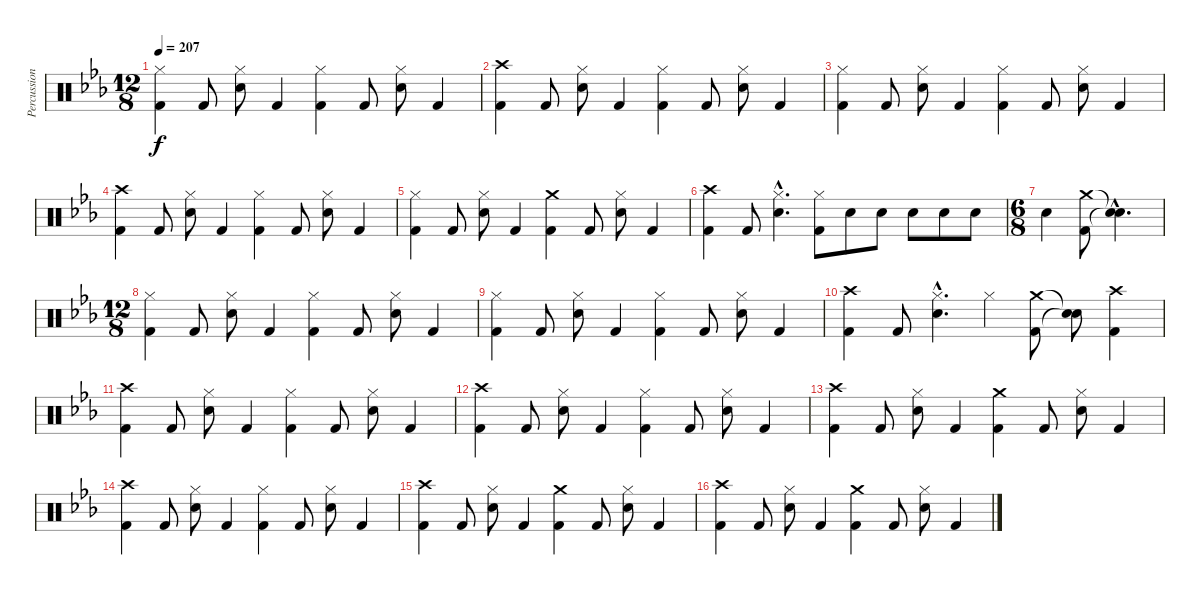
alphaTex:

\track ("Percussions" "Percussion") {instrument percussion}
\staff {score}
\articulation defaults
\ts (12 8)
\tempo 207
\clef neutral
\ks eb
("Hi-Hat (closed)" "Kick (hit) 2").4{dy f} "Kick (hit) 2".8 ("Hi-Hat (closed)" "Snare (hit) 2").8 "Kick (hit) 2".4 ("Hi-Hat (closed)" "Kick (hit) 2").4 "Kick (hit) 2".8 ("Hi-Hat (closed)" "Snare (hit) 2").8 "Kick (hit) 2".4 |
("Crash high (hit)" "Kick (hit) 2").4 "Kick (hit) 2".8 ("Hi-Hat (closed)" "Snare (hit) 2").8 "Kick (hit) 2".4 ("Hi-Hat (closed)" "Kick (hit) 2").4 "Kick (hit) 2".8 ("Hi-Hat (closed)" "Snare (hit) 2").8 "Kick (hit) 2".4 |
("Hi-Hat (closed)" "Kick (hit) 2").4 "Kick (hit) 2".8 ("Hi-Hat (closed)" "Snare (hit) 2").8 "Kick (hit) 2".4 ("Hi-Hat (closed)" "Kick (hit) 2").4 "Kick (hit) 2".8 ("Hi-Hat (closed)" "Snare (hit) 2").8 "Kick (hit) 2".4 |
("Crash high (hit)" "Kick (hit) 2").4 "Kick (hit) 2".8 ("Hi-Hat (closed)" "Snare (hit) 2").8 "Kick (hit) 2".4 ("Hi-Hat (closed)" "Kick (hit) 2").4 "Kick (hit) 2".8 ("Hi-Hat (closed)" "Snare (hit) 2").8 "Kick (hit) 2".4 |
("Hi-Hat (closed)" "Kick (hit) 2").4 "Kick (hit) 2".8 ("Hi-Hat (closed)" "Snare (hit) 2").8 "Kick (hit) 2".4 ("Crash medium (hit)" "Kick (hit) 2").4 "Kick (hit) 2".8 ("Hi-Hat (closed)" "Snare (hit) 2").8 "Kick (hit) 2".4 |
("Crash high (hit)" "Kick (hit) 2").4 "Kick (hit) 2".8 ("Hi-Hat (closed)"{hac} "Snare (hit) 2"{hac}).4{d} ("Hi-Hat (closed)" "Kick (hit) 2").8 "Snare (hit) 2".8 "Snare (hit) 2".8 "Snare (hit) 2".8 "Snare (hit) 2".8 "Snare (hit) 2".8 |
\ts (6 8)
"Snare (hit) 2".4 ("Crash medium (hit)" "Kick (hit) 2").8 ("Snare (hit)"{hac t} "Snare (hit)"{hac t}).4{d} |
\ts (12 8)
("Hi-Hat (closed)" "Kick (hit) 2").4 "Kick (hit) 2".8 ("Hi-Hat (closed)" "Snare (hit) 2").8 "Kick (hit) 2".4 ("Hi-Hat (closed)" "Kick (hit) 2").4 "Kick (hit) 2".8 ("Hi-Hat (closed)" "Snare (hit) 2").8 "Kick (hit) 2".4 |
("Hi-Hat (closed)" "Kick (hit) 2").4 "Kick (hit) 2".8 ("Hi-Hat (closed)" "Snare (hit) 2").8 "Kick (hit) 2".4 ("Hi-Hat (closed)" "Kick (hit) 2").4 "Kick (hit) 2".8 ("Hi-Hat (closed)" "Snare (hit) 2").8 "Kick (hit) 2".4 |
("Crash high (hit)" "Kick (hit) 2").4 "Kick (hit) 2".8 ("Hi-Hat (closed)"{hac} "Snare (hit) 2"{hac}).4{d} "Hi-Hat (closed)".4 ("Crash medium (hit)" "Kick (hit) 2").8 ("Snare (hit)"{t} "Snare (hit)"{t}).8 ("Crash high (hit)" "Kick (hit) 2").4 |
("Crash high (hit)" "Kick (hit) 2").4 "Kick (hit) 2".8 ("Hi-Hat (closed)" "Snare (hit) 2").8 "Kick (hit) 2".4 ("Hi-Hat (closed)" "Kick (hit) 2").4 "Kick (hit) 2".8 ("Hi-Hat (closed)" "Snare (hit) 2").8 "Kick (hit) 2".4 |
("Crash high (hit)" "Kick (hit) 2").4 "Kick (hit) 2".8 ("Hi-Hat (closed)" "Snare (hit) 2").8 "Kick (hit) 2".4 ("Hi-Hat (closed)" "Kick (hit) 2").4 "Kick (hit) 2".8 ("Hi-Hat (closed)" "Snare (hit) 2").8 "Kick (hit) 2".4 |
("Crash high (hit)" "Kick (hit) 2").4 "Kick (hit) 2".8 ("Hi-Hat (closed)" "Snare (hit) 2").8 "Kick (hit) 2".4 ("Crash medium (hit)" "Kick (hit) 2").4 "Kick (hit) 2".8 ("Hi-Hat (closed)" "Snare (hit) 2").8 "Kick (hit) 2".4 |
("Crash high (hit)" "Kick (hit) 2").4 "Kick (hit) 2".8 ("Hi-Hat (closed)" "Snare (hit) 2").8 "Kick (hit) 2".4 ("Hi-Hat (closed)" "Kick (hit) 2").4 "Kick (hit) 2".8 ("Hi-Hat (closed)" "Snare (hit) 2").8 "Kick (hit) 2".4 |
("Crash high (hit)" "Kick (hit) 2").4 "Kick (hit) 2".8 ("Hi-Hat (closed)" "Snare (hit) 2").8 "Kick (hit) 2".4 ("Crash medium (hit)" "Kick (hit) 2").4 "Kick (hit) 2".8 ("Hi-Hat (closed)" "Snare (hit) 2").8 "Kick (hit) 2".4 |
("Crash high (hit)" "Kick (hit) 2").4 "Kick (hit) 2".8 ("Hi-Hat (closed)" "Snare (hit) 2").8 "Kick (hit) 2".4 ("Crash medium (hit)" "Kick (hit) 2").4 "Kick (hit) 2".8 ("Hi-Hat (closed)" "Snare (hit) 2").8 "Kick (hit) 2".4
